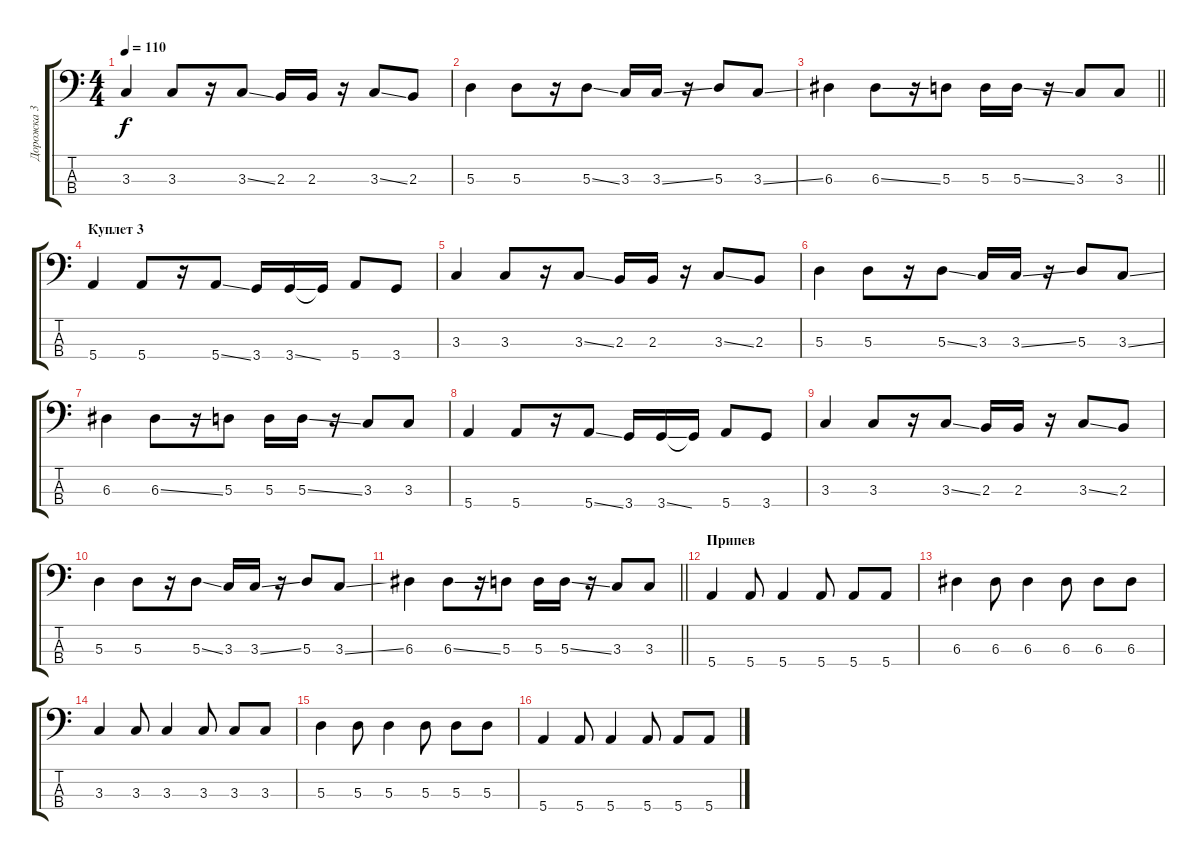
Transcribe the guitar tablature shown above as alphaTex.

\track ("Дорожка 3" "Дорожка 3") {instrument electricbasspick}
\staff {score tabs}
\tuning (G2 D2 A1 E1) {hide}
\ts (4 4)
\tempo 110
\clef f4
\ks c
3.3.4{dy f} 3.3.8 r.16 3.3{ss}.8 2.3.16 2.3.16 r.16 3.3{ss}.8 2.3.8 |
5.3.4 5.3.8 r.16 5.3{ss}.8 3.3.16 3.3{ss}.16 r.16 5.3.8 3.3{ss}.8 |
\barLineRight lightlight
6.3.4 6.3{ss}.8 r.16 5.3.8 5.3.16 5.3{ss}.16 r.16 3.3.8 3.3.8 |
\section ("" "Куплет 3")
5.4.4 5.4.8 r.16 5.4{ss}.8 3.4.16 3.4{ss}.16 3.4{t}.16 5.4.8 3.4.8 |
3.3.4 3.3.8 r.16 3.3{ss}.8 2.3.16 2.3.16 r.16 3.3{ss}.8 2.3.8 |
5.3.4 5.3.8 r.16 5.3{ss}.8 3.3.16 3.3{ss}.16 r.16 5.3.8 3.3{ss}.8 |
6.3.4 6.3{ss}.8 r.16 5.3.8 5.3.16 5.3{ss}.16 r.16 3.3.8 3.3.8 |
5.4.4 5.4.8 r.16 5.4{ss}.8 3.4.16 3.4{ss}.16 3.4{t}.16 5.4.8 3.4.8 |
3.3.4 3.3.8 r.16 3.3{ss}.8 2.3.16 2.3.16 r.16 3.3{ss}.8 2.3.8 |
5.3.4 5.3.8 r.16 5.3{ss}.8 3.3.16 3.3{ss}.16 r.16 5.3.8 3.3{ss}.8 |
\barLineRight lightlight
6.3.4 6.3{ss}.8 r.16 5.3.8 5.3.16 5.3{ss}.16 r.16 3.3.8 3.3.8 |
\section ("" "Припев")
5.4.4 5.4.8 5.4.4 5.4.8 5.4.8 5.4.8 |
6.3.4 6.3.8 6.3.4 6.3.8 6.3.8 6.3.8 |
3.3.4 3.3.8 3.3.4 3.3.8 3.3.8 3.3.8 |
5.3.4 5.3.8 5.3.4 5.3.8 5.3.8 5.3.8 |
5.4.4 5.4.8 5.4.4 5.4.8 5.4.8 5.4.8
